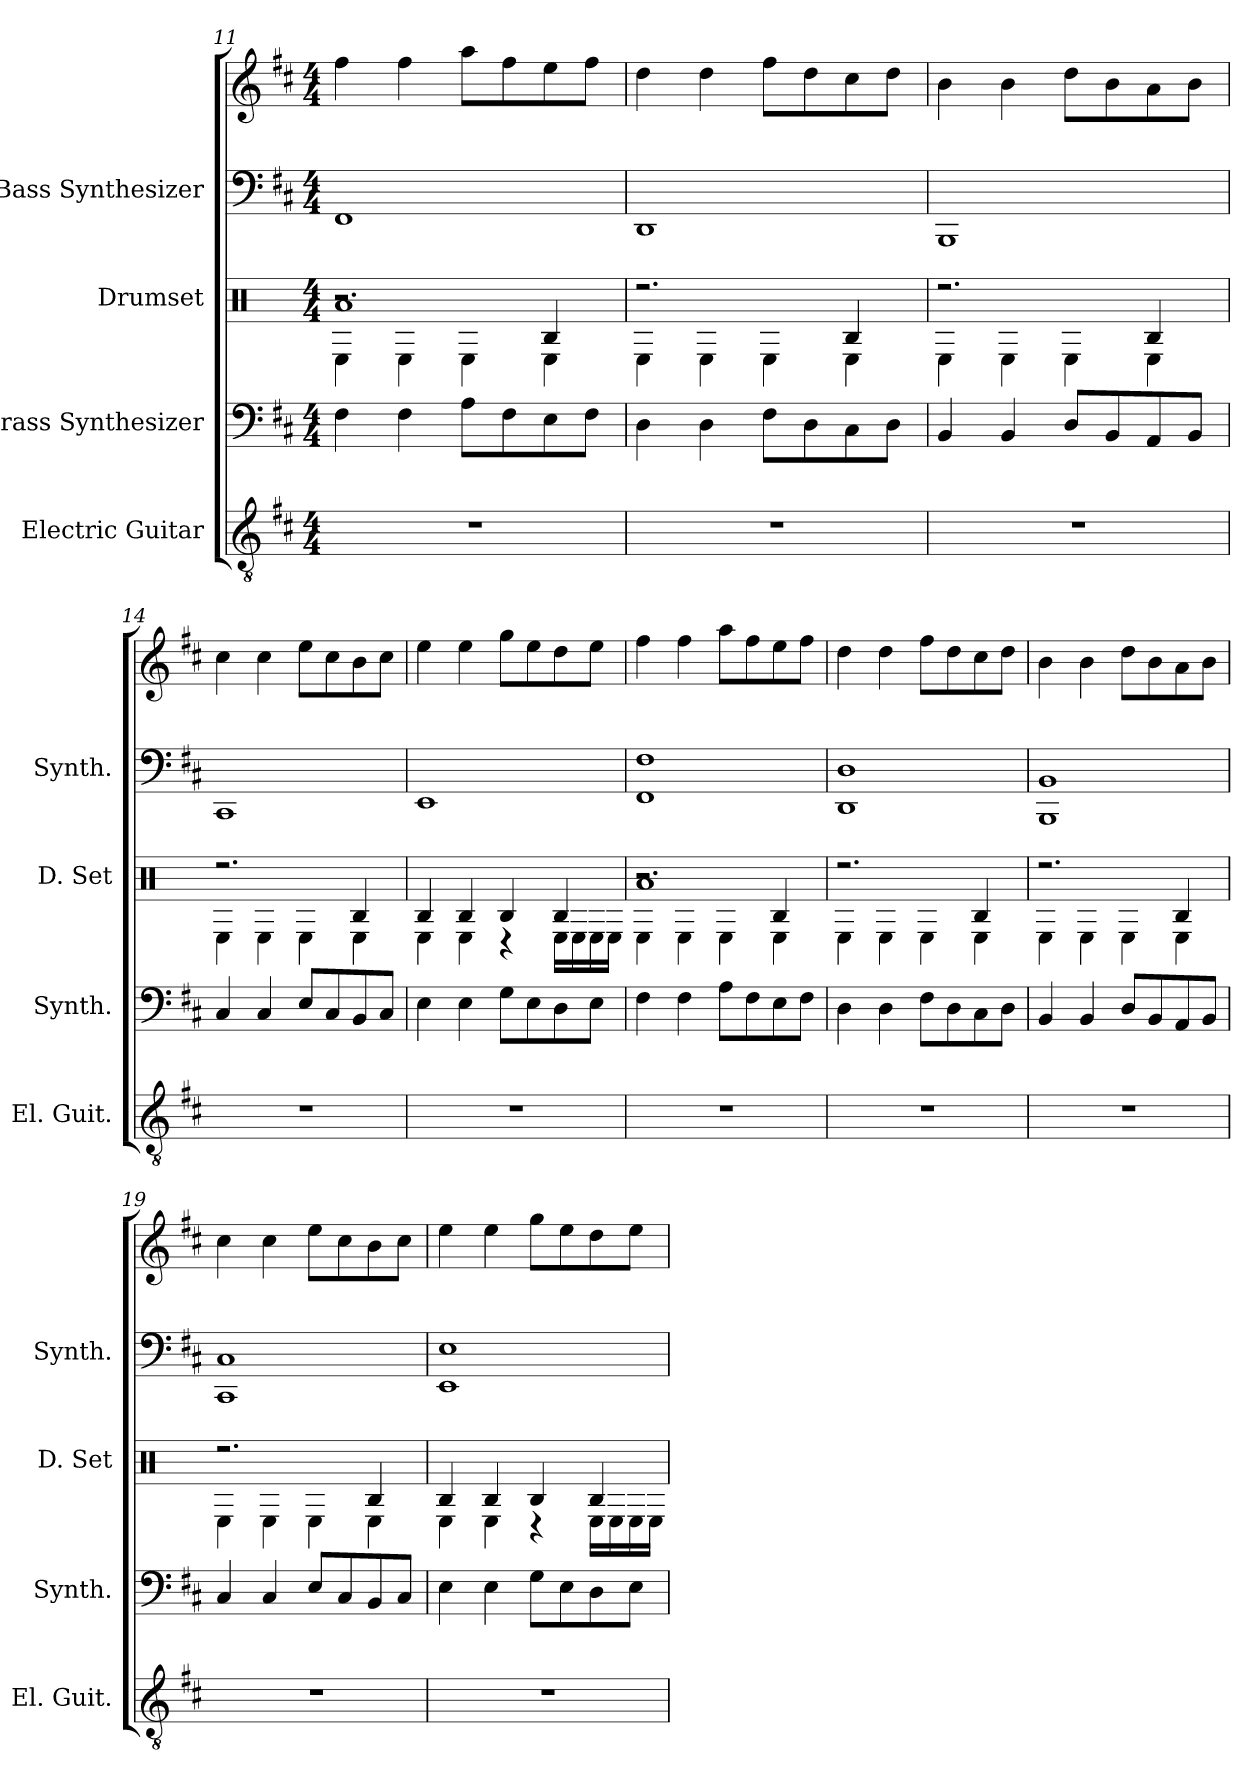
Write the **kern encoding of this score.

**kern	**kern	**kern	**kern	**kern
*part4	*part3	*part2	*part1	*part1
*staff5	*staff4	*staff3	*staff2	*staff1
*I"Electric Guitar	*I"Brass Synthesizer	*I"Drumset	*I"Bass Synthesizer	*
*I'El. Guit.	*I'Synth.	*I'D. Set	*I'Synth.	*
!!LO:PB:g=z
*clefGv2	*clefF4	*clefX	*clefF4	*clefG2
*ITrd7c12	*	*	*	*
*k[f#c#]	*k[f#c#]	*k[]	*k[f#c#]	*k[f#c#]
*M4/4	*M4/4	*M4/4	*M4/4	*M4/4
=11	=11	=11	=11	=11
*	*	*^	*	*
*	*	*	*^	*	*
1r	4F#\	2.r	4RE\	1Ra	1FF#	4ff#\
.	4F#\	.	4RE\	.	.	4ff#\
.	8A\L	.	4RE\	.	.	8aa\L
.	8F#\	.	.	.	.	8ff#\
.	8E\	4RB/	4RE\	.	.	8ee\
.	8F#\J	.	.	.	.	8ff#\J
*	*	*	*v	*v	*	*
=12	=12	=12	=12	=12	=12
1r	4D\	2.r	4RE\	1DD	4dd\
.	4D\	.	4RE\	.	4dd\
.	8F#\L	.	4RE\	.	8ff#\L
.	8D\	.	.	.	8dd\
.	8C#\	4RB/	4RE\	.	8cc#\
.	8D\J	.	.	.	8dd\J
=13	=13	=13	=13	=13	=13
1r	4BB/	2.r	4RE\	1BBB	4b\
.	4BB/	.	4RE\	.	4b\
.	8D/L	.	4RE\	.	8dd\L
.	8BB/	.	.	.	8b\
.	8AA/	4RB/	4RE\	.	8a\
.	8BB/J	.	.	.	8b\J
=14	=14	=14	=14	=14	=14
1r	4C#/	2.r	4RE\	1CC#	4cc#\
.	4C#/	.	4RE\	.	4cc#\
.	8E/L	.	4RE\	.	8ee\L
.	8C#/	.	.	.	8cc#\
.	8BB/	4RB/	4RE\	.	8b\
.	8C#/J	.	.	.	8cc#\J
=15	=15	=15	=15	=15	=15
1r	4E\	4RB/	4RE\	1EE	4ee\
.	4E\	4RB/	4RE\	.	4ee\
.	8G\L	4RB/	4r	.	8gg\L
.	8E\	.	.	.	8ee\
.	8D\	4RB/	16RE\LL	.	8dd\
.	.	.	16RE\	.	.
.	8E\J	.	16RE\	.	8ee\J
.	.	.	16RE\JJ	.	.
!!LO:LB:g=z
=16	=16	=16	=16	=16	=16
*	*	*	*^	*	*
1r	4F#\	2.r	4RE\	1Ra	1FF# 1F#	4ff#\
.	4F#\	.	4RE\	.	.	4ff#\
.	8A\L	.	4RE\	.	.	8aa\L
.	8F#\	.	.	.	.	8ff#\
.	8E\	4RB/	4RE\	.	.	8ee\
.	8F#\J	.	.	.	.	8ff#\J
*	*	*	*v	*v	*	*
=17	=17	=17	=17	=17	=17
1r	4D\	2.r	4RE\	1DD 1D	4dd\
.	4D\	.	4RE\	.	4dd\
.	8F#\L	.	4RE\	.	8ff#\L
.	8D\	.	.	.	8dd\
.	8C#\	4RB/	4RE\	.	8cc#\
.	8D\J	.	.	.	8dd\J
=18	=18	=18	=18	=18	=18
1r	4BB/	2.r	4RE\	1BBB 1BB	4b\
.	4BB/	.	4RE\	.	4b\
.	8D/L	.	4RE\	.	8dd\L
.	8BB/	.	.	.	8b\
.	8AA/	4RB/	4RE\	.	8a\
.	8BB/J	.	.	.	8b\J
=19	=19	=19	=19	=19	=19
1r	4C#/	2.r	4RE\	1CC# 1C#	4cc#\
.	4C#/	.	4RE\	.	4cc#\
.	8E/L	.	4RE\	.	8ee\L
.	8C#/	.	.	.	8cc#\
.	8BB/	4RB/	4RE\	.	8b\
.	8C#/J	.	.	.	8cc#\J
=20	=20	=20	=20	=20	=20
1r	4E\	4RB/	4RE\	1EE 1E	4ee\
.	4E\	4RB/	4RE\	.	4ee\
.	8G\L	4RB/	4r	.	8gg\L
.	8E\	.	.	.	8ee\
.	8D\	4RB/	16RE\LL	.	8dd\
.	.	.	16RE\	.	.
.	8E\J	.	16RE\	.	8ee\J
.	.	.	16RE\JJ	.	.
*	*	*v	*v	*	*
=	=	=	=	=
*-	*-	*-	*-	*-
